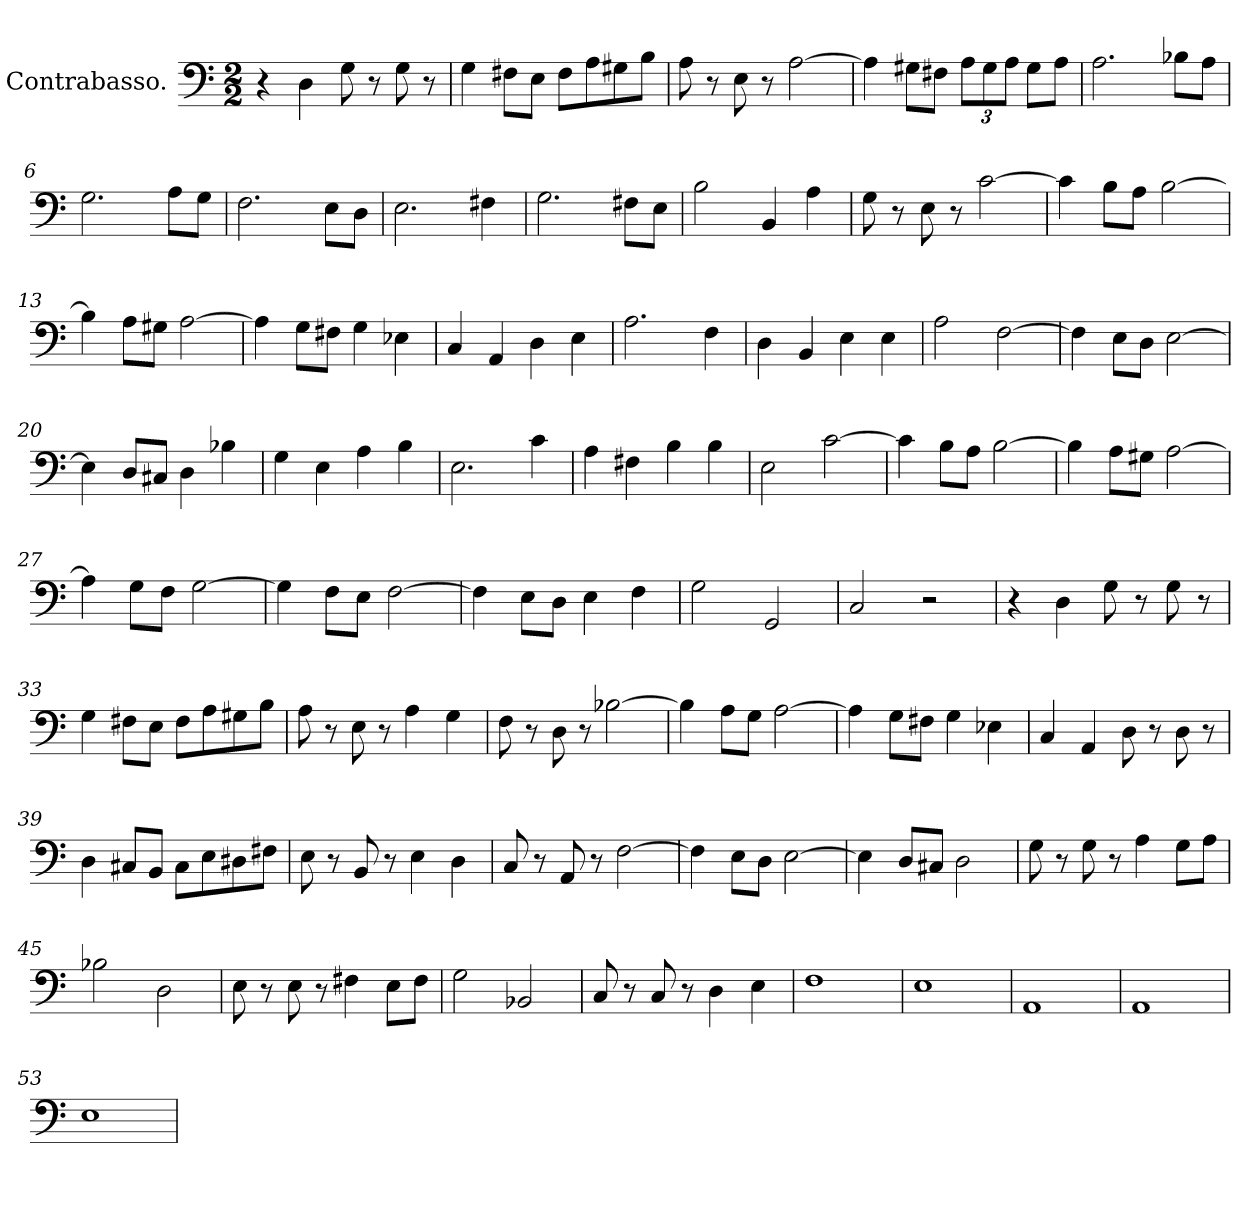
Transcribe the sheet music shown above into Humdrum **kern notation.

**kern
*part1
*staff1
*I"Contrabasso.
*I'Cb
*clefF4
*ITrd7c12
*k[]
*M2/2
*MM132
=1
4r
4DD\
8GG\
8r
8GG\
8r
=2
4GG\
8FF#X\L
8EE\J
8FF#\L
8AA\
8GG#X\
8BB\J
=3
8AA\
8r
8EE\
8r
[2AA\
=4
4AA\]
8GG#X\L
8FF#X\J
*Xbrackettup
12AA\L
12GG#\
12AA\J
8GG#\L
8AA\J
=5
2.AA\
8BB-X\L
8AA\J
=6
2.GG\
8AA\L
8GG\J
=7
2.FF\
8EE\L
8DD\J
=8
2.EE\
4FF#X\
=9
2.GG\
8FF#X\L
8EE\J
=10
2BB\
4BBB/
4AA\
=11
8GG\
8r
8EE\
8r
[2C\
=12
4C\]
8BB\L
8AA\J
[2BB\
=13
4BB\]
8AA\L
8GG#X\J
[2AA\
=14
4AA\]
8GG\L
8FF#X\J
4GG\
4EE-X\
=15
4CC/
4AAA/
4DD\
4EE\
=16
2.AA\
4FF\
=17
4DD\
4BBB/
4EE\
4EE\
=18
2AA\
[2FF\
=19
4FF\]
8EE\L
8DD\J
[2EE\
=20
4EE\]
8DD/L
8CC#X/J
4DD\
4BB-X\
=21
4GG\
4EE\
4AA\
4BB\
=22
2.EE\
4C\
=23
4AA\
4FF#X\
4BB\
4BB\
=24
2EE\
[2C\
=25
4C\]
8BB\L
8AA\J
[2BB\
=26
4BB\]
8AA\L
8GG#X\J
[2AA\
=27
4AA\]
8GG\L
8FF\J
[2GG\
=28
4GG\]
8FF\L
8EE\J
[2FF\
=29
4FF\]
8EE\L
8DD\J
4EE\
4FF\
=30
2GG\
2GGG/
=31
2CC/
2r
=32
4r
4DD\
8GG\
8r
8GG\
8r
=33
4GG\
8FF#X\L
8EE\J
8FF#\L
8AA\
8GG#X\
8BB\J
=34
8AA\
8r
8EE\
8r
4AA\
4GG\
=35
8FF\
8r
8DD\
8r
[2BB-X\
=36
4BB-\]
8AA\L
8GG\J
[2AA\
=37
4AA\]
8GG\L
8FF#X\J
4GG\
4EE-X\
=38
4CC/
4AAA/
8DD\
8r
8DD\
8r
=39
4DD\
8CC#X/L
8BBB/J
8CC#\L
8EE\
8DD#X\
8FF#X\J
=40
8EE\
8r
8BBB/
8r
4EE\
4DD\
=41
8CC/
8r
8AAA/
8r
[2FF\
=42
4FF\]
8EE\L
8DD\J
[2EE\
=43
4EE\]
8DD/L
8CC#X/J
2DD\
=44
8GG\
8r
8GG\
8r
4AA\
8GG\L
8AA\J
=45
2BB-X\
2DD\
=46
8EE\
8r
8EE\
8r
4FF#X\
8EE\L
8FF#\J
=47
2GG\
2BBB-X/
=48
8CC/
8r
8CC/
8r
4DD\
4EE\
=49
1FF
=50
1EE
=51
1AAA
=52
1AAA
=53
1EE
=
*-
